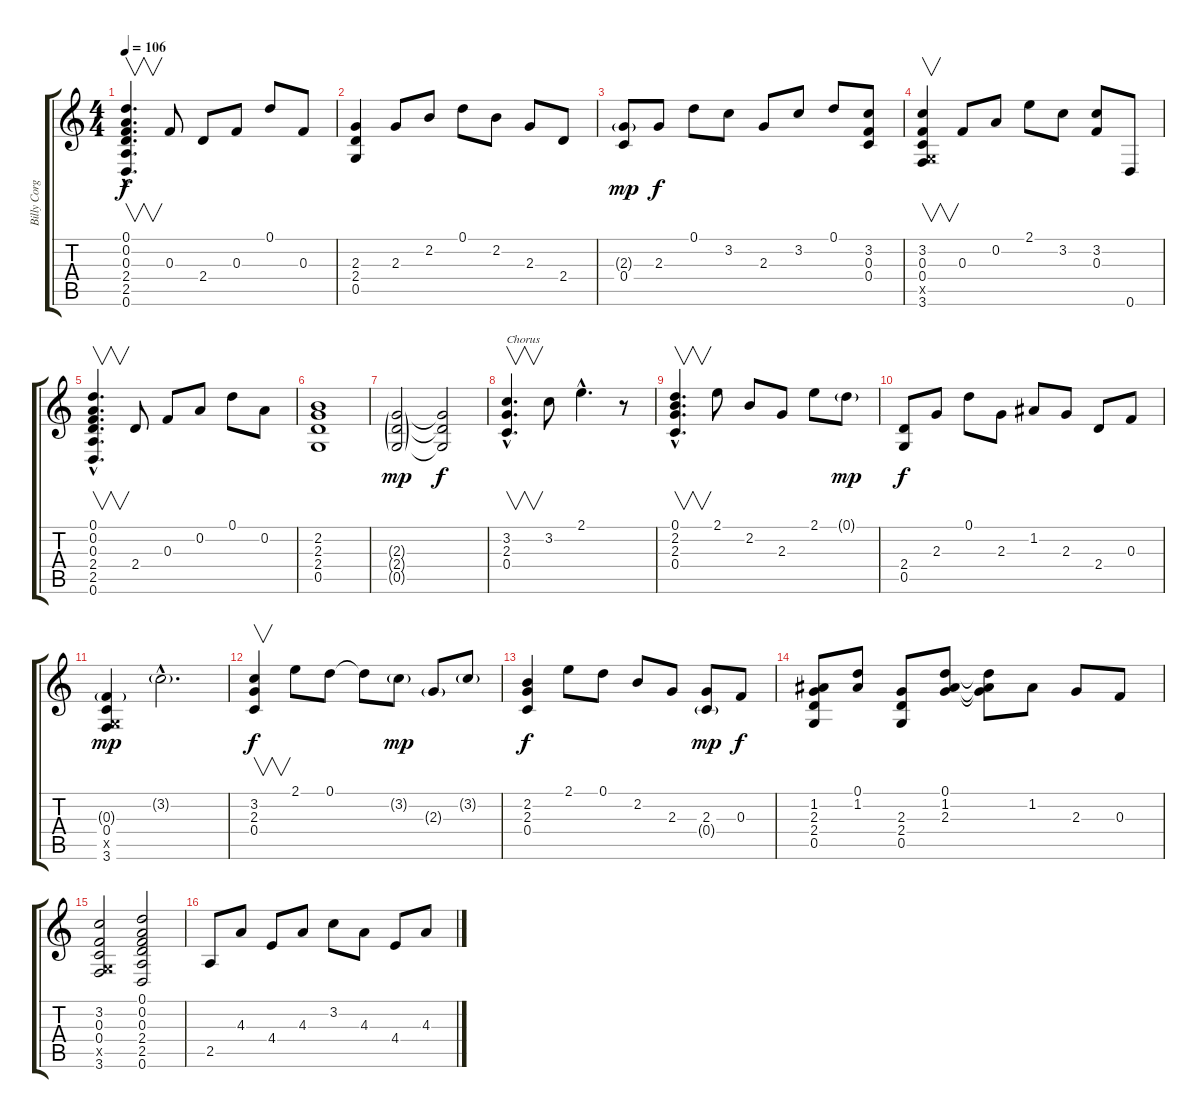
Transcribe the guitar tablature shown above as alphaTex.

\track ("Billy Corgan" "Billy Corg") {instrument electricguitarclean}
\staff {score tabs}
\tuning (D4 A3 F3 C3 G2 D2) {hide}
\ts (4 4)
\tempo 106
\clef g2
\ks c
(0.1{hac} 0.2{hac} 0.3{hac} 2.4{hac} 2.5{hac} 0.6{hac}).4{v d dy f} 0.3.8 2.4.8 0.3.8 0.1.8 0.3.8 |
(2.3 2.4 0.5).4 2.3.8 2.2.8 0.1.8 2.2.8 2.3.8 2.4.8 |
(2.3{g} 0.4).8{dy mp} 2.3.8{dy f} 0.1.8 3.2.8 2.3.8 3.2.8 0.1.8 (3.2 0.3 0.4).8 |
(3.2 0.3 0.4 0.5{x} 3.6).4{v} 0.3.8 0.2.8 2.1.8 3.2.8 (3.2 0.3).8 0.6.8 |
(0.1{hac} 0.2{hac} 0.3{hac} 2.4{hac} 2.5{hac} 0.6{hac}).4{v d} 2.4.8 0.3.8 0.2.8 0.1.8 0.2.8 |
(2.2 2.3 2.4 0.5).1 |
(2.3{g} 2.4{g} 0.5{g}).2{dy mp} (2.3{t} 2.4{t} 0.5{t}).2{dy f} |
(3.2{hac} 2.3{hac} 0.4{hac}).4{v d txt "Chorus"} 3.2.8 2.1{hac}.4{d} r.8 |
(0.1{hac} 2.2{hac} 2.3{hac} 0.4{hac}).4{v d} 2.1.8 2.2.8 2.3.8 2.1.8 0.1{g}.8{dy mp} |
(2.4 0.5).8{dy f} 2.3.8 0.1.8 2.3.8 1.2.8 2.3.8 2.4.8 0.3.8 |
(0.3{g} 0.4 0.5{x} 3.6).4{dy mp} 3.2{g hac}.2{d} |
(3.2 2.3 0.4).4{v dy f} 2.1.8 0.1.8 0.1{t}.8 3.2{g}.8{dy mp} 2.3{g}.8 3.2{g}.8 |
(2.2 2.3 0.4).4{dy f} 2.1.8 0.1.8 2.2.8 2.3.8 (2.3 0.4{g}).8{dy mp} 0.3.8{dy f} |
(1.2 2.3 2.4 0.5).8 (0.1 1.2).8 (2.3 2.4 0.5).8 (0.1 1.2 2.3).8 (0.1{t} 1.2{t} 2.3{t}).8 1.2.8 2.3.8 0.3.8 |
(3.2 0.3 0.4 0.5{x} 3.6).2 (0.1 0.2 0.3 2.4 2.5 0.6).2 |
2.5.8 4.3.8 4.4.8 4.3.8 3.2.8 4.3.8 4.4.8 4.3.8
